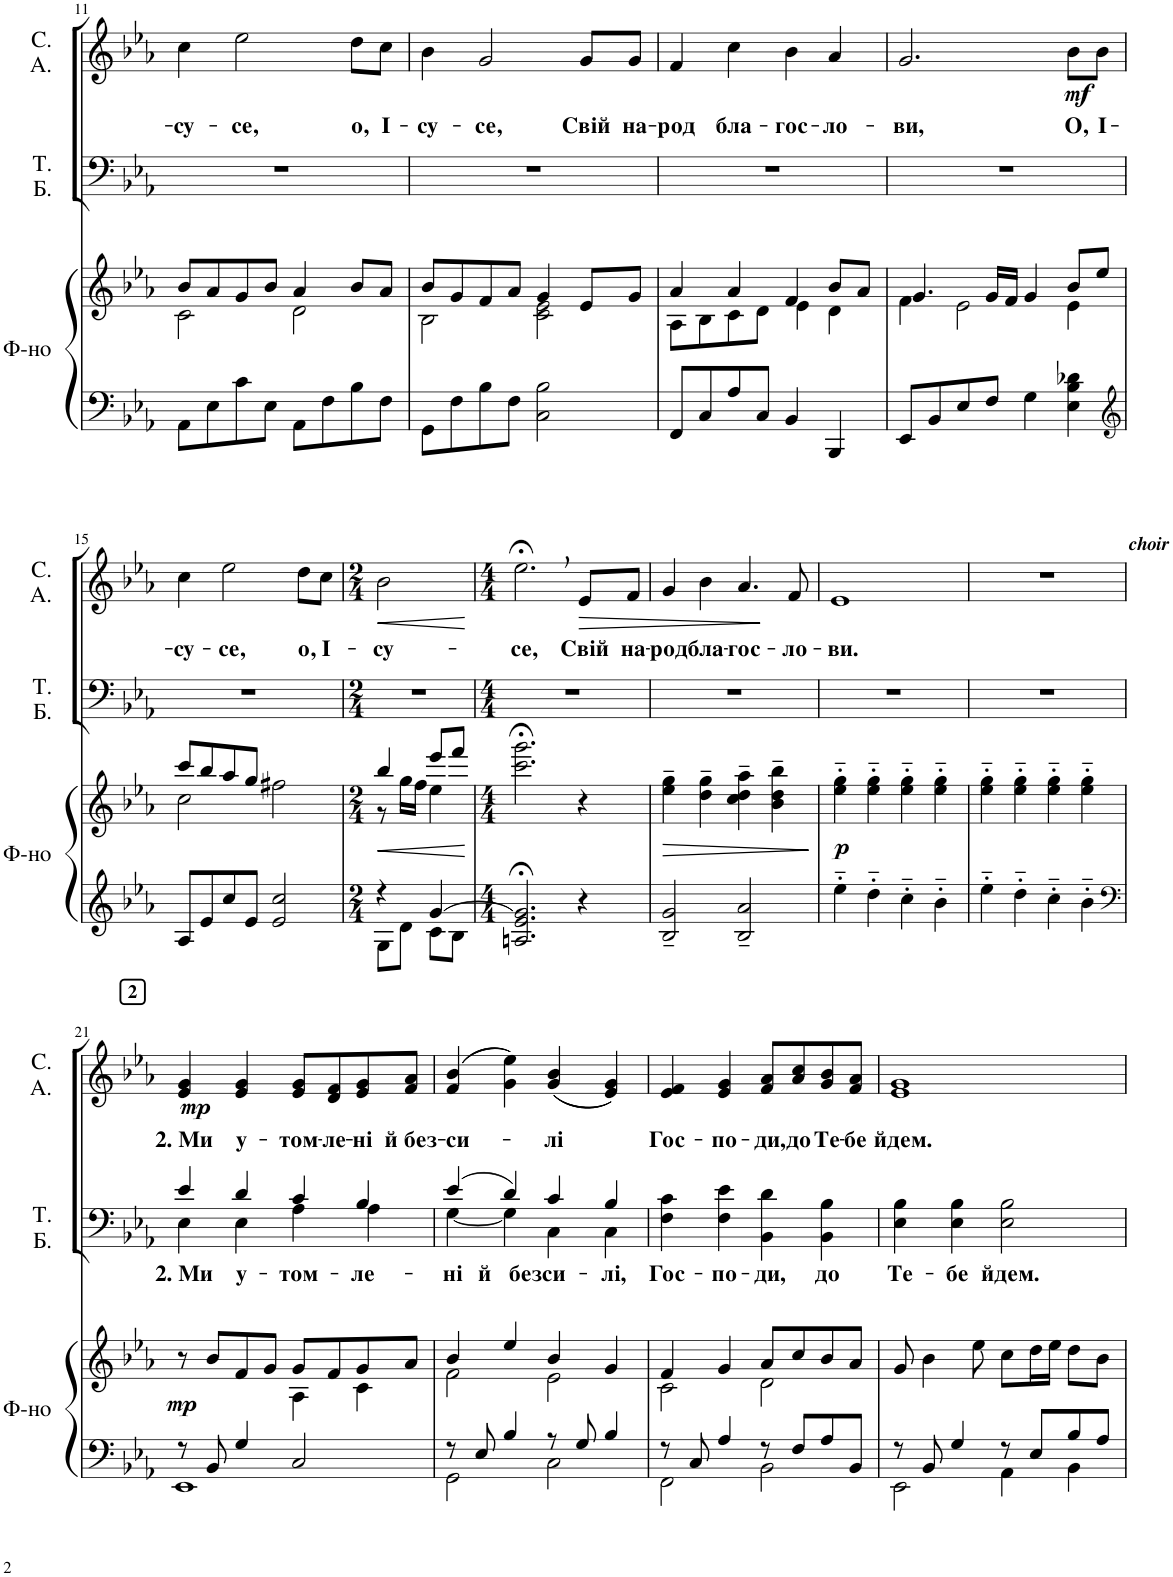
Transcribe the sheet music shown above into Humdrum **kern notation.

**kern	**kern	**dynam	**kern	**text	**kern	**text	**text	**dynam
*part3	*part3	*part3	*part2	*part2	*part1	*part1	*part1	*part1
*staff4	*staff3	*staff3/4	*staff2	*staff2	*staff1	*staff1	*staff1	*staff1
*I"Ф-но	*	*	*I"Т. Б.	*	*I"С. А.	*	*	*
!!LO:PB:g=z
*clefF4	*clefG2	*	*clefF4	*	*clefG2	*	*	*
*k[b-e-a-]	*k[b-e-a-]	*	*k[b-e-a-]	*	*k[b-e-a-]	*	*	*
*M4/4	*M4/4	*	*M4/4	*	*M4/4	*	*	*
=11	=11	=11	=11	=11	=11	=11	=11	=11
*	*^	*	*	*	*	*	*	*
!	!	!	!	!	!	!	!	!LO:LY:b	!
8AA-\L	8b-/L	2c\	.	1r	.	4cc\	.	-су-	.
8E-\	8a-/	.	.	.	.	.	.	.	.
!	!	!	!	!	!	!	!	!LO:LY:b	!
8c\	8g/	.	.	.	.	2ee-\	.	-се,	.
8E-\J	8b-/J	.	.	.	.	.	.	.	.
8AA-\L	4a-/	2d\	.	.	.	.	.	.	.
8F\	.	.	.	.	.	.	.	.	.
!	!	!	!	!	!	!	!	!LO:LY:b	!
8B-\	8b-/L	.	.	.	.	8dd\L	.	о,	.
!	!	!	!	!	!	!	!	!LO:LY:b	!
8F\J	8a-/J	.	.	.	.	8cc\J	.	І-	.
=12	=12	=12	=12	=12	=12	=12	=12	=12	=12
!	!	!	!	!	!	!	!	!LO:LY:b	!
8GG\L	8b-/L	2B-\	.	1r	.	4b-\	.	-су-	.
8F\	8g/	.	.	.	.	.	.	.	.
!	!	!	!	!	!	!	!	!LO:LY:b	!
8B-\	8f/	.	.	.	.	2g/	.	-се,	.
8F\J	8a-/J	.	.	.	.	.	.	.	.
2C\ 2B-\	4g/	2c\ 2e-\	.	.	.	.	.	.	.
!	!	!	!	!	!	!	!	!LO:LY:b	!
.	8e-/L	.	.	.	.	8g/L	.	Свій	.
!	!	!	!	!	!	!	!	!LO:LY:b	!
.	8g/J	.	.	.	.	8g/J	.	на-	.
=13	=13	=13	=13	=13	=13	=13	=13	=13	=13
!	!	!	!	!	!	!	!	!LO:LY:b	!
8FF/L	4a-/	8A-\L	.	1r	.	4f/	.	-род	.
8C/	.	8B-\	.	.	.	.	.	.	.
!	!	!	!	!	!	!	!	!LO:LY:b	!
8A-/	4a-/	8c\	.	.	.	4cc\	.	бла-	.
8C/J	.	8d\J	.	.	.	.	.	.	.
!	!	!	!	!	!	!	!	!LO:LY:b	!
4BB-/	4f/	4e-\	.	.	.	4b-\	.	-гос-	.
!	!	!	!	!	!	!	!	!LO:LY:b	!
4BBB-/	8b-/L	4d\	.	.	.	4a-/	.	-ло-	.
.	8a-/J	.	.	.	.	.	.	.	.
=14	=14	=14	=14	=14	=14	=14	=14	=14	=14
!	!	!	!	!	!	!	!	!LO:LY:b	!
8EE-/L	4.g/	4f\	.	1r	.	2.g/	.	-ви,	.
8BB-/	.	.	.	.	.	.	.	.	.
8E-/	.	2e-\	.	.	.	.	.	.	.
8F/J	16g/LL	.	.	.	.	.	.	.	.
.	16f/JJ	.	.	.	.	.	.	.	.
4G\	4g/	.	.	.	.	.	.	.	.
!	!	!	!	!	!	!	!	!LO:LY:b	!LO:DY:b
4E-\ 4B-\ 4d-X\	8b-/L	4e-\	.	.	.	8b-\L	.	О,	mf
!	!	!	!	!	!	!	!	!LO:LY:b	!
.	8ee-/J	.	.	.	.	8b-\J	.	І-	.
!!LO:LB:g=z
=15	=15	=15	=15	=15	=15	=15	=15	=15	=15
*clefG2	*	*	*	*	*	*	*	*	*
!	!	!	!	!	!	!	!	!LO:LY:b	!
8A-/L	8ccc/L	2cc\	.	1r	.	4cc\	.	-су-	.
8e-/	8bb-/	.	.	.	.	.	.	.	.
!	!	!	!	!	!	!	!	!LO:LY:b	!
8cc/	8aa-/	.	.	.	.	2ee-\	.	-се,	.
8e-/J	8gg/J	.	.	.	.	.	.	.	.
2e-/ 2cc/	2ff#X\	2ryy	.	.	.	.	.	.	.
!	!	!	!	!	!	!	!	!LO:LY:b	!
.	.	.	.	.	.	8dd\L	.	о,	.
!	!	!	!	!	!	!	!	!LO:LY:b	!
.	.	.	.	.	.	8cc\J	.	І-	.
=16	=16	=16	=16	=16	=16	=16	=16	=16	=16
*M2/4	*M2/4	*	*	*M2/4	*	*M2/4	*	*	*
*^	*	*	*	*	*	*	*	*	*
!	!	!	!	!LO:HP:b	!	!	!	!	!LO:LY:b	!LO:HP:b
4r	8G\L	4bb-/	8r	<	2r	.	2b-\	.	-су-	<
.	8d\J	.	16gg\LL	.	.	.	.	.	.	.
.	.	.	16ff\JJ	.	.	.	.	.	.	.
[4g/	8c\L	8eee-/L	4ee-\	.	.	.	.	.	.	.
.	8B-\J	8fff/J	.	.	.	.	.	.	.	.
*v	*v	*	*	*	*	*	*	*	*	*
*	*v	*v	*	*	*	*	*	*	*
.	.	[	.	.	.	.	.	[
=17	=17	=17	=17	=17	=17	=17	=17	=17
*M4/4	*M4/4	*	*M4/4	*	*M4/4	*	*	*
!	!	!	!	!	!	!	!LO:LY:b	!
2.An/;< 2.e-/;< 2.g/];<	2.ccc\;< 2.ggg\;<	.	1r	.	2.ee-;<,\	.	-се,	.
!	!	!	!	!	!	!	!LO:LY:b	!LO:HP:b
4r	4r	.	.	.	8e-/L	.	Свій	>
!	!	!	!	!	!	!	!LO:LY:b	!
.	.	.	.	.	8f/J	.	на-	.
=18	=18	=18	=18	=18	=18	=18	=18	=18
!	!	!LO:HP:b	!	!	!	!	!LO:LY:b	!
2B-/~ 2g/~	4ee-\~ 4gg\~	>	1r	.	4g/	.	-род	.
!	!	!	!	!	!	!	!LO:LY:b	!
.	4dd\~ 4gg\~	.	.	.	4b-\	.	бла-	.
!	!	!	!	!	!	!	!LO:LY:b	!
2B-/~ 2a-/~	4cc\~ 4dd\~ 4aa-\~	.	.	.	4.a-/	.	-гос-	.
.	4b-\~ 4dd\~ 4bb-\~	.	.	.	.	.	.	.
!	!	!	!	!	!	!	!LO:LY:b	!
.	.	.	.	.	8f/	.	-ло-	]
.	.	]	.	.	.	.	.	.
=19	=19	=19	=19	=19	=19	=19	=19	=19
!	!	!LO:DY:b	!	!	!	!	!LO:LY:b	!
4ee-'~\	4ee-\'~ 4gg\'~	p	1r	.	1e-	.	-ви.	.
4dd'~\	4ee-\'~ 4gg\'~	.	.	.	.	.	.	.
4cc'~\	4ee-\'~ 4gg\'~	.	.	.	.	.	.	.
4b-'~\	4ee-\'~ 4gg\'~	.	.	.	.	.	.	.
=20	=20	=20	=20	=20	=20	=20	=20	=20
!	!	!	!	!	!LO:TX:a:Bi:t=choir	!	!	!
4ee-'~\	4ee-\'~ 4gg\'~	.	1r	.	1r	.	.	.
4dd'~\	4ee-\'~ 4gg\'~	.	.	.	.	.	.	.
4cc'~\	4ee-\'~ 4gg\'~	.	.	.	.	.	.	.
4b-'~\	4ee-\'~ 4gg\'~	.	.	.	.	.	.	.
!!LO:LB:g=z
!!LO:REH:place=s1:a:B:cj:t=2
=21	=21	=21	=21	=21	=21	=21	=21	=21
*clefF4	*	*	*	*	*	*	*	*
*^	*^	*	*	*	*	*	*	*
!	!	!	!	!LO:DY:b	!	!LO:LY:b	!	!	!LO:LY:b	!LO:DY:b
*	*	*	*	*	*^	*	*	*	*	*
8r	1EE-	8r	2ryy	mp	4e-/	4E-\	2. Ми	4e-/ 4g/	.	2. Ми	mp
8BB-/	.	8b-/L	.	.	.	.	.	.	.	.	.
!	!	!	!	!	!	!	!LO:LY:b	!	!	!LO:LY:b	!
4G/	.	8f/	.	.	4d/	4E-\	у-	4e-/ 4g/	.	у-	.
.	.	8g/J	.	.	.	.	.	.	.	.	.
!	!	!	!	!	!	!	!LO:LY:b	!	!	!LO:LY:b	!
2C/	.	8g/L	4A-\	.	4c/	4A-\	-том-	8e-/ 8g/L	.	-том-	.
!	!	!	!	!	!	!	!	!	!	!LO:LY:b	!
.	.	8f/	.	.	.	.	.	8d/ 8f/	.	-ле-	.
!	!	!	!	!	!	!	!LO:LY:b	!	!	!LO:LY:b	!
.	.	8g/	4c\	.	4B-/	4A-\	-ле-	8e-/ 8g/	.	-ні	.
!	!	!	!	!	!	!	!	!	!	!LO:LY:b	!
.	.	8a-/J	.	.	.	.	.	8f/ 8a-/J	.	й без-	.
=22	=22	=22	=22	=22	=22	=22	=22	=22	=22	=22	=22
!	!	!	!	!	!	!	!LO:LY:b	!	!	!LO:LY:b	!
8r	2GG\	4b-/	2f\	.	(4e-/	[4G\	-ні	((4f/ 4b-/	.	-си-	.
8E-/	.	.	.	.	.	.	.	.	.	.	.
!	!	!	!	!	!	!	!LO:LY:b	!	!	!	!
4B-/	.	4ee-/	.	.	4d/)	4G\]	й без	4g\ 4ee-\))	.	.	.
!	!	!	!	!	!	!	!LO:LY:b	!	!	!LO:LY:b	!
8r	2C\	4b-/	2e-\	.	4c/	4C\	си-	((4g/ 4b-/	.	-лі	.
8G/	.	.	.	.	.	.	.	.	.	.	.
!	!	!	!	!	!	!	!LO:LY:b	!	!	!	!
4B-/	.	4g/	.	.	4B-/	4C\	-лі,	4e-/ 4g/))	.	.	.
=23	=23	=23	=23	=23	=23	=23	=23	=23	=23	=23	=23
!	!	!	!	!	!	!	!LO:LY:b	!	!	!LO:LY:b	!
*	*	*	*	*	*v	*v	*	*	*	*	*
8r	2FF\	4f/	2c\	.	4F\ 4c\	Гос-	4e-/ 4f/	.	Гос-	.
8C/	.	.	.	.	.	.	.	.	.	.
!	!	!	!	!	!	!LO:LY:b	!	!	!LO:LY:b	!
4A-/	.	4g/	.	.	4F\ 4e-\	-по-	4e-/ 4g/	.	-по-	.
!	!	!	!	!	!	!LO:LY:b	!	!	!LO:LY:b	!
8r	2BB-\	8a-/L	2d\	.	4BB-\ 4d\	-ди,	8f/ 8a-/L	.	-ди,	.
!	!	!	!	!	!	!	!	!	!LO:LY:b	!
8F/L	.	8cc/	.	.	.	.	8a-/ 8cc/	.	до	.
!	!	!	!	!	!	!LO:LY:b	!	!	!LO:LY:b	!
8A-/	.	8b-/	.	.	4BB-\ 4B-\	до	8g/ 8b-/	.	Те-	.
!	!	!	!	!	!	!	!	!	!LO:LY:b	!
8BB-/J	.	8a-/J	.	.	.	.	8f/ 8a-/J	.	-бе	.
*	*	*v	*v	*	*	*	*	*	*	*
=24	=24	=24	=24	=24	=24	=24	=24	=24	=24
!	!	!	!	!	!LO:LY:b	!	!	!LO:LY:b	!
8r	2EE-\	8g/	.	4E-\ 4B-\	Те-	1e- 1g	.	йдем.	.
8BB-/	.	4b-\	.	.	.	.	.	.	.
!	!	!	!	!	!LO:LY:b	!	!	!	!
4G/	.	.	.	4E-\ 4B-\	-бе	.	.	.	.
.	.	8ee-\	.	.	.	.	.	.	.
!	!	!	!	!	!LO:LY:b	!	!	!	!
8r	4AA-\	8cc\L	.	2E-\ 2B-\	йдем.	.	.	.	.
8E-/L	.	16dd\L	.	.	.	.	.	.	.
.	.	16ee-\JJ	.	.	.	.	.	.	.
8B-/	4BB-\	8dd\L	.	.	.	.	.	.	.
8A-/J	.	8b-\J	.	.	.	.	.	.	.
*v	*v	*	*	*	*	*	*	*	*
=	=	=	=	=	=	=	=	=
*-	*-	*-	*-	*-	*-	*-	*-	*-
